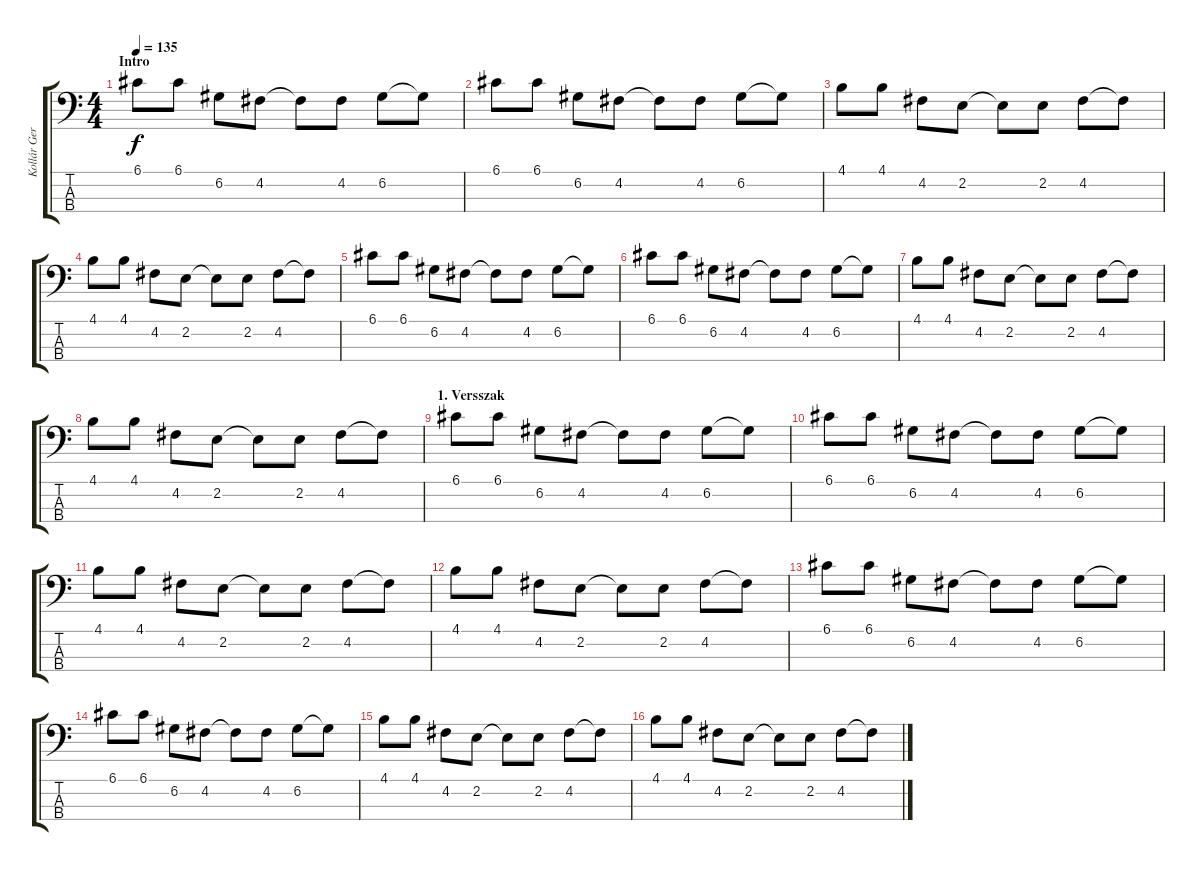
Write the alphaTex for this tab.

\track ("Kollár Gergõ - Basszus" "Kollár Ger") {instrument electricbassfinger}
\staff {score tabs}
\tuning (G2 D2 A1 E1) {hide}
\ts (4 4)
\section ("" "Intro")
\tempo 135
\clef f4
\ks c
6.1.8{dy f instrument electricbassfinger} 6.1.8 6.2.8 4.2.8 4.2{t}.8 4.2.8 6.2.8 6.2{t}.8 |
6.1.8 6.1.8 6.2.8 4.2.8 4.2{t}.8 4.2.8 6.2.8 6.2{t}.8 |
4.1.8 4.1.8 4.2.8 2.2.8 2.2{t}.8 2.2.8 4.2.8 4.2{t}.8 |
4.1.8 4.1.8 4.2.8 2.2.8 2.2{t}.8 2.2.8 4.2.8 4.2{t}.8 |
6.1.8 6.1.8 6.2.8 4.2.8 4.2{t}.8 4.2.8 6.2.8 6.2{t}.8 |
6.1.8 6.1.8 6.2.8 4.2.8 4.2{t}.8 4.2.8 6.2.8 6.2{t}.8 |
4.1.8 4.1.8 4.2.8 2.2.8 2.2{t}.8 2.2.8 4.2.8 4.2{t}.8 |
4.1.8 4.1.8 4.2.8 2.2.8 2.2{t}.8 2.2.8 4.2.8 4.2{t}.8 |
\section ("" "1. Versszak")
6.1.8 6.1.8 6.2.8 4.2.8 4.2{t}.8 4.2.8 6.2.8 6.2{t}.8 |
6.1.8 6.1.8 6.2.8 4.2.8 4.2{t}.8 4.2.8 6.2.8 6.2{t}.8 |
4.1.8 4.1.8 4.2.8 2.2.8 2.2{t}.8 2.2.8 4.2.8 4.2{t}.8 |
4.1.8 4.1.8 4.2.8 2.2.8 2.2{t}.8 2.2.8 4.2.8 4.2{t}.8 |
6.1.8 6.1.8 6.2.8 4.2.8 4.2{t}.8 4.2.8 6.2.8 6.2{t}.8 |
6.1.8 6.1.8 6.2.8 4.2.8 4.2{t}.8 4.2.8 6.2.8 6.2{t}.8 |
4.1.8 4.1.8 4.2.8 2.2.8 2.2{t}.8 2.2.8 4.2.8 4.2{t}.8 |
4.1.8 4.1.8 4.2.8 2.2.8 2.2{t}.8 2.2.8 4.2.8 4.2{t}.8
